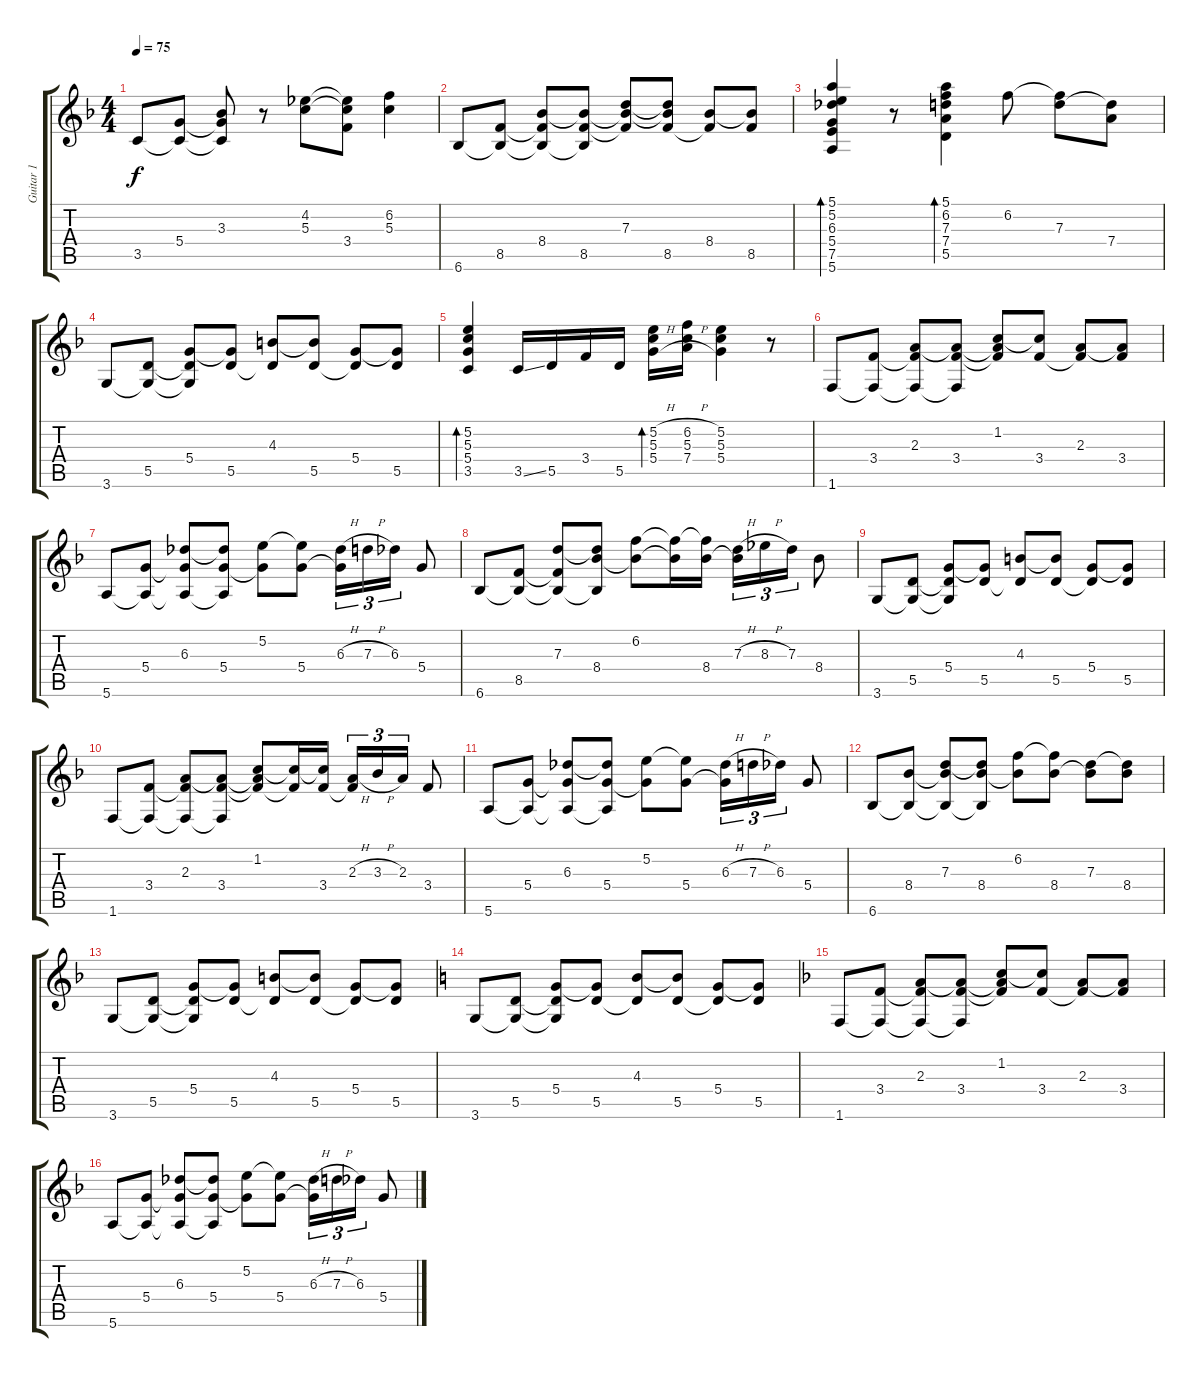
\track ("Guitar 1" "Guitar 1") {instrument electricguitarjazz}
\staff {score tabs}
\tuning (E4 B3 G3 D3 A2 E2) {hide}
\ts (4 4)
\tempo 75
\clef g2
\ks f
3.5.8{dy f} (5.4 3.5{t}).8 (3.3 5.4{t} 3.5{t}).8 r.8 (4.2 5.3).8 (4.2{t} 5.3{t} 3.4).8 (6.2 5.3).4 |
6.6.8 (8.5 6.6{t}).8 (8.4 8.5{t} 6.6{t}).8 (8.4{t} 8.5 6.6{t}).8 (7.3 8.4{t} 8.5{t}).8 (7.3{t} 8.4{t} 8.5).8 (8.4 8.5{t}).8 (8.4{t} 8.5).8 |
(5.1 5.2 6.3 5.4 7.5 5.6).4{bd 30} r.8 (5.1 6.2 7.3 7.4 5.5).4{bd 30} 6.2.8 (6.2{t} 7.3).8 (7.3{t} 7.4).8 |
3.6.8 (5.5 3.6{t}).8 (5.4 5.5{t} 3.6{t}).8 (5.4{t} 5.5).8 (4.3 5.5{t}).8 (4.3{t} 5.5).8 (5.4 5.5{t}).8 (5.4{t} 5.5).8 |
(5.2 5.3 5.4 3.5).4{bd 60} 3.5{ss}.16 5.5.16 3.4.16 5.5.16 (5.2{h} 5.3{h} 5.4{h}).16{bd 60} (6.2{h} 5.3{h} 7.4{h}).16 (5.2 5.3 5.4).4 r.8 |
1.6.8 (3.4 1.6{t}).8 (2.3 3.4{t} 1.6{t}).8 (2.3{t} 3.4 1.6{t}).8 (1.2 2.3{t} 3.4{t}).8 (1.2{t} 3.4).8 (2.3 3.4{t}).8 (2.3{t} 3.4).8 |
5.6.8 (5.4 5.6{t}).8 (6.3 5.4{t} 5.6{t}).8 (6.3{t} 5.4 5.6{t}).8 (5.2 5.4{t}).8 (5.2{t} 5.4).8 (6.3{h} 5.4{t}).16{tu (3 2)} 7.3{h}.16{tu (3 2)} 6.3.16{tu (3 2)} 5.4.8 |
6.6.8 (8.5 6.6{t}).8 (7.3 8.5{t} 6.6{t}).8 (7.3{t} 8.4 6.6{t}).8 (6.2 8.4{t}).8 (6.2{t} 8.4{t}).16 (6.2{t} 8.4).16 (7.3{h} 8.4{t}).16{tu (3 2)} 8.3{h}.16{tu (3 2)} 7.3.16{tu (3 2)} 8.4.8 |
3.6.8 (5.5 3.6{t}).8 (5.4 5.5{t} 3.6{t}).8 (5.4{t} 5.5).8 (4.3 5.5{t}).8 (4.3{t} 5.5).8 (5.4 5.5{t}).8 (5.4{t} 5.5).8 |
1.6.8 (3.4 1.6{t}).8 (2.3 3.4{t} 1.6{t}).8 (2.3{t} 3.4 1.6{t}).8 (1.2 2.3{t} 3.4{t}).8 (1.2{t} 3.4{t}).16 (1.2{t} 3.4).16 (2.3{h} 3.4{t}).16{tu (3 2)} 3.3{h}.16{tu (3 2)} 2.3.16{tu (3 2)} 3.4.8 |
5.6.8 (5.4 5.6{t}).8 (6.3 5.4{t} 5.6{t}).8 (6.3{t} 5.4 5.6{t}).8 (5.2 5.4{t}).8 (5.2{t} 5.4).8 (6.3{h} 5.4{t}).16{tu (3 2)} 7.3{h}.16{tu (3 2)} 6.3.16{tu (3 2)} 5.4.8 |
6.6.8 (8.4 6.6{t}).8 (7.3 8.4{t} 6.6{t}).8 (7.3{t} 8.4 6.6{t}).8 (6.2 8.4{t}).8 (6.2{t} 8.4).8 (7.3 8.4{t}).8 (7.3{t} 8.4).8 |
3.6.8 (5.5 3.6{t}).8 (5.4 5.5{t} 3.6{t}).8 (5.4{t} 5.5).8 (4.3 5.5{t}).8 (4.3{t} 5.5).8 (5.4 5.5{t}).8 (5.4{t} 5.5).8 |
\ks c
3.6.8 (5.5 3.6{t}).8 (5.4 5.5{t} 3.6{t}).8 (5.4{t} 5.5).8 (4.3 5.5{t}).8 (4.3{t} 5.5).8 (5.4 5.5{t}).8 (5.4{t} 5.5).8 |
\ks f
1.6.8 (3.4 1.6{t}).8 (2.3 3.4{t} 1.6{t}).8 (2.3{t} 3.4 1.6{t}).8 (1.2 2.3{t} 3.4{t}).8 (1.2{t} 3.4).8 (2.3 3.4{t}).8 (2.3{t} 3.4).8 |
5.6.8 (5.4 5.6{t}).8 (6.3 5.4{t} 5.6{t}).8 (6.3{t} 5.4 5.6{t}).8 (5.2 5.4{t}).8 (5.2{t} 5.4).8 (6.3{h} 5.4{t}).16{tu (3 2)} 7.3{h}.16{tu (3 2)} 6.3.16{tu (3 2)} 5.4.8
